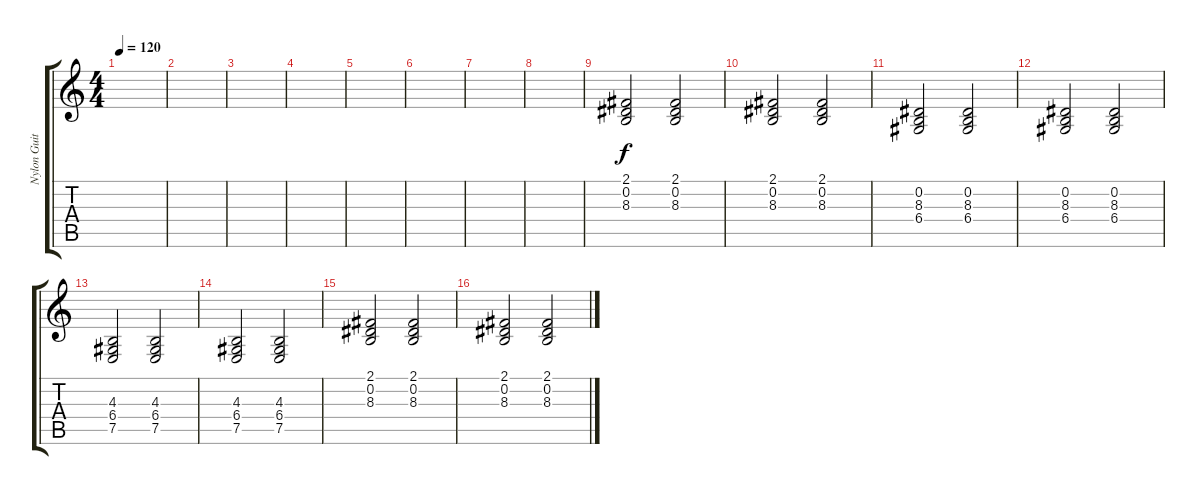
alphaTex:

\track ("Nylon Guitar" "Nylon Guit") {instrument brightacousticpiano}
\staff {score tabs}
\tuning (E4 B3 G3 D3 A2 E2) {hide}
\ts (4 4)
\tempo 120
\clef g2
\ks c
|
|
|
|
|
|
|
|
(2.1 0.2 8.3).2 (2.1 0.2 8.3).2 |
(2.1 0.2 8.3).2 (2.1 0.2 8.3).2 |
(0.2 8.3 6.4).2 (0.2 8.3 6.4).2 |
(0.2 8.3 6.4).2 (0.2 8.3 6.4).2 |
(4.3 6.4 7.5).2 (4.3 6.4 7.5).2 |
(4.3 6.4 7.5).2 (4.3 6.4 7.5).2 |
(2.1 0.2 8.3).2 (2.1 0.2 8.3).2 |
(2.1 0.2 8.3).2 (2.1 0.2 8.3).2
